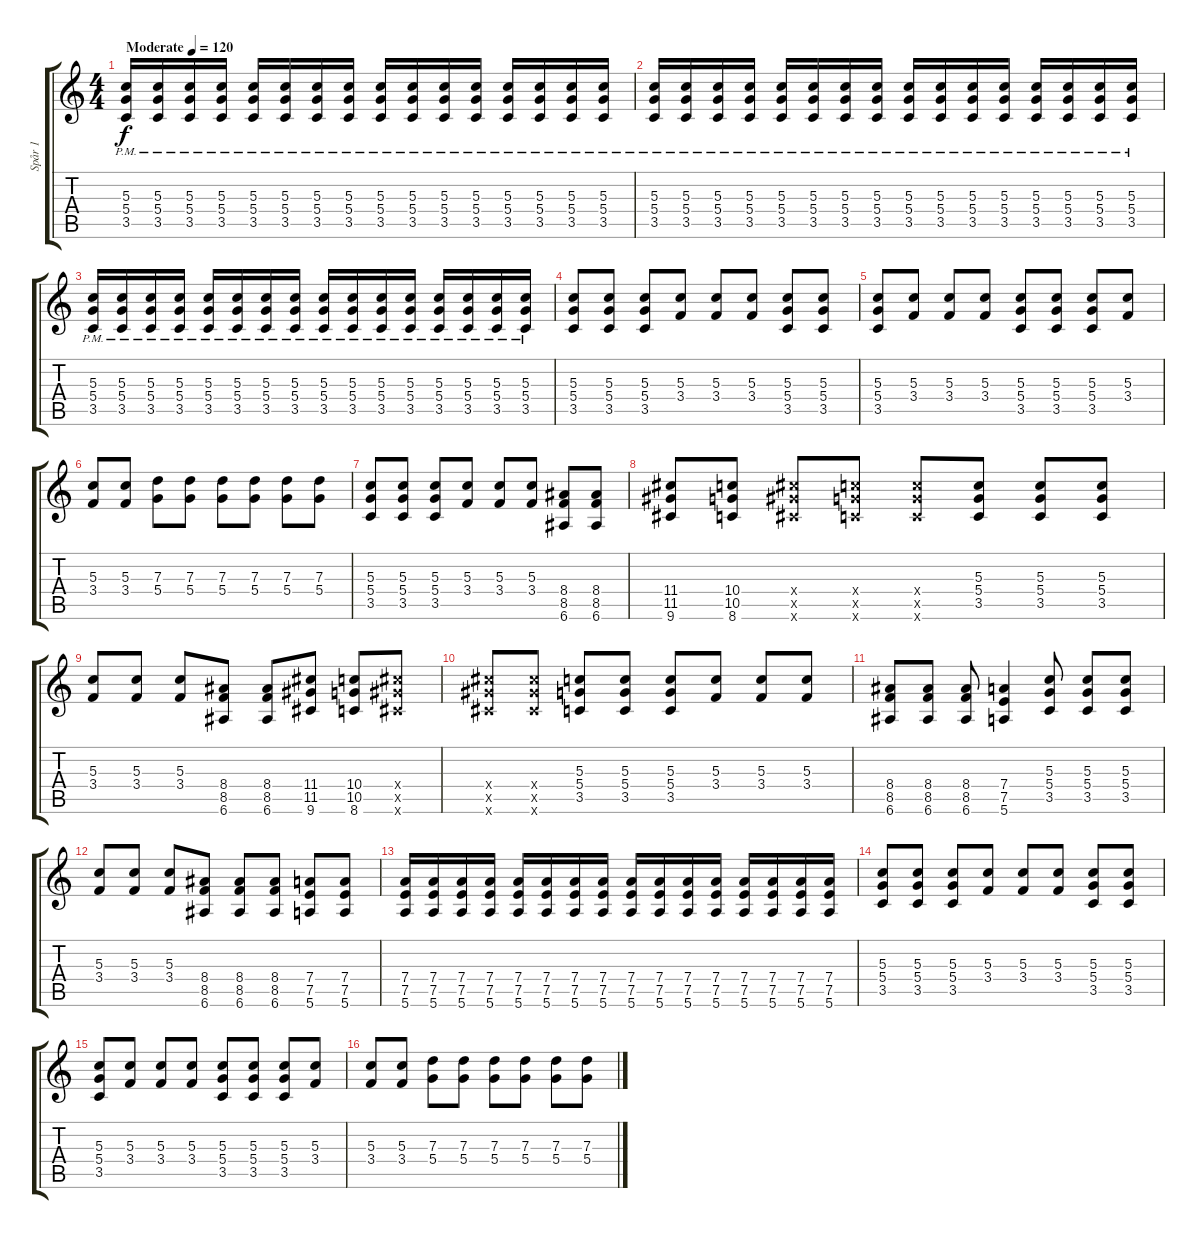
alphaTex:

\track ("Spår 1" "Spår 1") {instrument distortionguitar}
\staff {score tabs}
\tuning (E4 B3 G3 D3 A2 E2) {hide}
\ts (4 4)
\tempo (120 "Moderate")
\clef g2
\ks c
(5.3{pm} 5.4{pm} 3.5{pm}).16{dy f instrument distortionguitar} (5.3{pm} 5.4{pm} 3.5{pm}).16 (5.3{pm} 5.4{pm} 3.5{pm}).16 (5.3{pm} 5.4{pm} 3.5{pm}).16 (5.3{pm} 5.4{pm} 3.5{pm}).16 (5.3{pm} 5.4{pm} 3.5{pm}).16 (5.3{pm} 5.4{pm} 3.5{pm}).16 (5.3{pm} 5.4{pm} 3.5{pm}).16 (5.3{pm} 5.4{pm} 3.5{pm}).16 (5.3{pm} 5.4{pm} 3.5{pm}).16 (5.3{pm} 5.4{pm} 3.5{pm}).16 (5.3{pm} 5.4{pm} 3.5{pm}).16 (5.3{pm} 5.4{pm} 3.5{pm}).16 (5.3{pm} 5.4{pm} 3.5{pm}).16 (5.3{pm} 5.4{pm} 3.5{pm}).16 (5.3{pm} 5.4{pm} 3.5{pm}).16 |
(5.3{pm} 5.4{pm} 3.5{pm}).16 (5.3{pm} 5.4{pm} 3.5{pm}).16 (5.3{pm} 5.4{pm} 3.5{pm}).16 (5.3{pm} 5.4{pm} 3.5{pm}).16 (5.3{pm} 5.4{pm} 3.5{pm}).16 (5.3{pm} 5.4{pm} 3.5{pm}).16 (5.3{pm} 5.4{pm} 3.5{pm}).16 (5.3{pm} 5.4{pm} 3.5{pm}).16 (5.3{pm} 5.4{pm} 3.5{pm}).16 (5.3{pm} 5.4{pm} 3.5{pm}).16 (5.3{pm} 5.4{pm} 3.5{pm}).16 (5.3{pm} 5.4{pm} 3.5{pm}).16 (5.3{pm} 5.4{pm} 3.5{pm}).16 (5.3{pm} 5.4{pm} 3.5{pm}).16 (5.3{pm} 5.4{pm} 3.5{pm}).16 (5.3{pm} 5.4{pm} 3.5{pm}).16 |
(5.3{pm} 5.4{pm} 3.5{pm}).16 (5.3{pm} 5.4{pm} 3.5{pm}).16 (5.3{pm} 5.4{pm} 3.5{pm}).16 (5.3{pm} 5.4{pm} 3.5{pm}).16 (5.3{pm} 5.4{pm} 3.5{pm}).16 (5.3{pm} 5.4{pm} 3.5{pm}).16 (5.3{pm} 5.4{pm} 3.5{pm}).16 (5.3{pm} 5.4{pm} 3.5{pm}).16 (5.3{pm} 5.4{pm} 3.5{pm}).16 (5.3{pm} 5.4{pm} 3.5{pm}).16 (5.3{pm} 5.4{pm} 3.5{pm}).16 (5.3{pm} 5.4{pm} 3.5{pm}).16 (5.3{pm} 5.4{pm} 3.5{pm}).16 (5.3{pm} 5.4{pm} 3.5{pm}).16 (5.3{pm} 5.4{pm} 3.5{pm}).16 (5.3{pm} 5.4{pm} 3.5{pm}).16 |
(5.3 5.4 3.5).8 (5.3 5.4 3.5).8 (5.3 5.4 3.5).8 (5.3 3.4).8 (5.3 3.4).8 (5.3 3.4).8 (5.3 5.4 3.5).8 (5.3 5.4 3.5).8 |
(5.3 5.4 3.5).8 (5.3 3.4).8 (5.3 3.4).8 (5.3 3.4).8 (5.3 5.4 3.5).8 (5.3 5.4 3.5).8 (5.3 5.4 3.5).8 (5.3 3.4).8 |
(5.3 3.4).8 (5.3 3.4).8 (7.3 5.4).8 (7.3 5.4).8 (7.3 5.4).8 (7.3 5.4).8 (7.3 5.4).8 (7.3 5.4).8 |
(5.3 5.4 3.5).8 (5.3 5.4 3.5).8 (5.3 5.4 3.5).8 (5.3 3.4).8 (5.3 3.4).8 (5.3 3.4).8 (8.4 8.5 6.6).8 (8.4 8.5 6.6).8 |
(11.4 11.5 9.6).8 (10.4 10.5 8.6).8 (11.4{x} 11.5{x} 9.6{x}).8 (10.4{x} 10.5{x} 8.6{x}).8 (10.4{x} 10.5{x} 8.6{x}).8 (5.3 5.4 3.5).8 (5.3 5.4 3.5).8 (5.3 5.4 3.5).8 |
(5.3 3.4).8 (5.3 3.4).8 (5.3 3.4).8 (8.4 8.5 6.6).8 (8.4 8.5 6.6).8 (11.4 11.5 9.6).8 (10.4 10.5 8.6).8 (11.4{x} 11.5{x} 9.6{x}).8 |
(11.4{x} 11.5{x} 9.6{x}).8 (11.4{x} 11.5{x} 9.6{x}).8 (5.3 5.4 3.5).8 (5.3 5.4 3.5).8 (5.3 5.4 3.5).8 (5.3 3.4).8 (5.3 3.4).8 (5.3 3.4).8 |
(8.4 8.5 6.6).8 (8.4 8.5 6.6).8 (8.4 8.5 6.6).8 (7.4 7.5 5.6).4 (5.3 5.4 3.5).8 (5.3 5.4 3.5).8 (5.3 5.4 3.5).8 |
(5.3 3.4).8 (5.3 3.4).8 (5.3 3.4).8 (8.4 8.5 6.6).8 (8.4 8.5 6.6).8 (8.4 8.5 6.6).8 (7.4 7.5 5.6).8 (7.4 7.5 5.6).8 |
(7.4 7.5 5.6).16 (7.4 7.5 5.6).16 (7.4 7.5 5.6).16 (7.4 7.5 5.6).16 (7.4 7.5 5.6).16 (7.4 7.5 5.6).16 (7.4 7.5 5.6).16 (7.4 7.5 5.6).16 (7.4 7.5 5.6).16 (7.4 7.5 5.6).16 (7.4 7.5 5.6).16 (7.4 7.5 5.6).16 (7.4 7.5 5.6).16 (7.4 7.5 5.6).16 (7.4 7.5 5.6).16 (7.4 7.5 5.6).16 |
(5.3 5.4 3.5).8 (5.3 5.4 3.5).8 (5.3 5.4 3.5).8 (5.3 3.4).8 (5.3 3.4).8 (5.3 3.4).8 (5.3 5.4 3.5).8 (5.3 5.4 3.5).8 |
(5.3 5.4 3.5).8 (5.3 3.4).8 (5.3 3.4).8 (5.3 3.4).8 (5.3 5.4 3.5).8 (5.3 5.4 3.5).8 (5.3 5.4 3.5).8 (5.3 3.4).8 |
(5.3 3.4).8 (5.3 3.4).8 (7.3 5.4).8 (7.3 5.4).8 (7.3 5.4).8 (7.3 5.4).8 (7.3 5.4).8 (7.3 5.4).8
